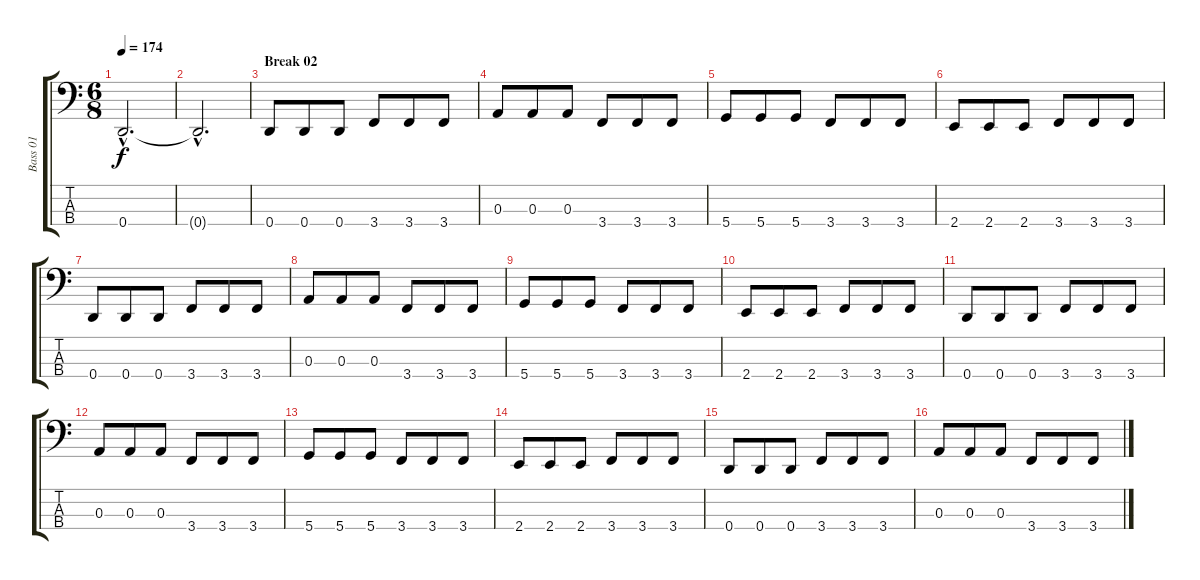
\track ("Bass 01" "Bass 01") {instrument electricbassfinger}
\staff {score tabs}
\tuning (G2 D2 A1 D1) {hide}
\ts (6 8)
\tempo 174
\clef f4
\ks c
0.4{hac t}.2{d dy f} |
0.4{hac t}.2{d} |
\section ("" "Break 02")
0.4.8 0.4.8 0.4.8 3.4.8 3.4.8 3.4.8 |
0.3.8 0.3.8 0.3.8 3.4.8 3.4.8 3.4.8 |
5.4.8 5.4.8 5.4.8 3.4.8 3.4.8 3.4.8 |
2.4.8 2.4.8 2.4.8 3.4.8 3.4.8 3.4.8 |
0.4.8 0.4.8 0.4.8 3.4.8 3.4.8 3.4.8 |
0.3.8 0.3.8 0.3.8 3.4.8 3.4.8 3.4.8 |
5.4.8 5.4.8 5.4.8 3.4.8 3.4.8 3.4.8 |
2.4.8 2.4.8 2.4.8 3.4.8 3.4.8 3.4.8 |
0.4.8 0.4.8 0.4.8 3.4.8 3.4.8 3.4.8 |
0.3.8 0.3.8 0.3.8 3.4.8 3.4.8 3.4.8 |
5.4.8 5.4.8 5.4.8 3.4.8 3.4.8 3.4.8 |
2.4.8 2.4.8 2.4.8 3.4.8 3.4.8 3.4.8 |
0.4.8 0.4.8 0.4.8 3.4.8 3.4.8 3.4.8 |
0.3.8 0.3.8 0.3.8 3.4.8 3.4.8 3.4.8
